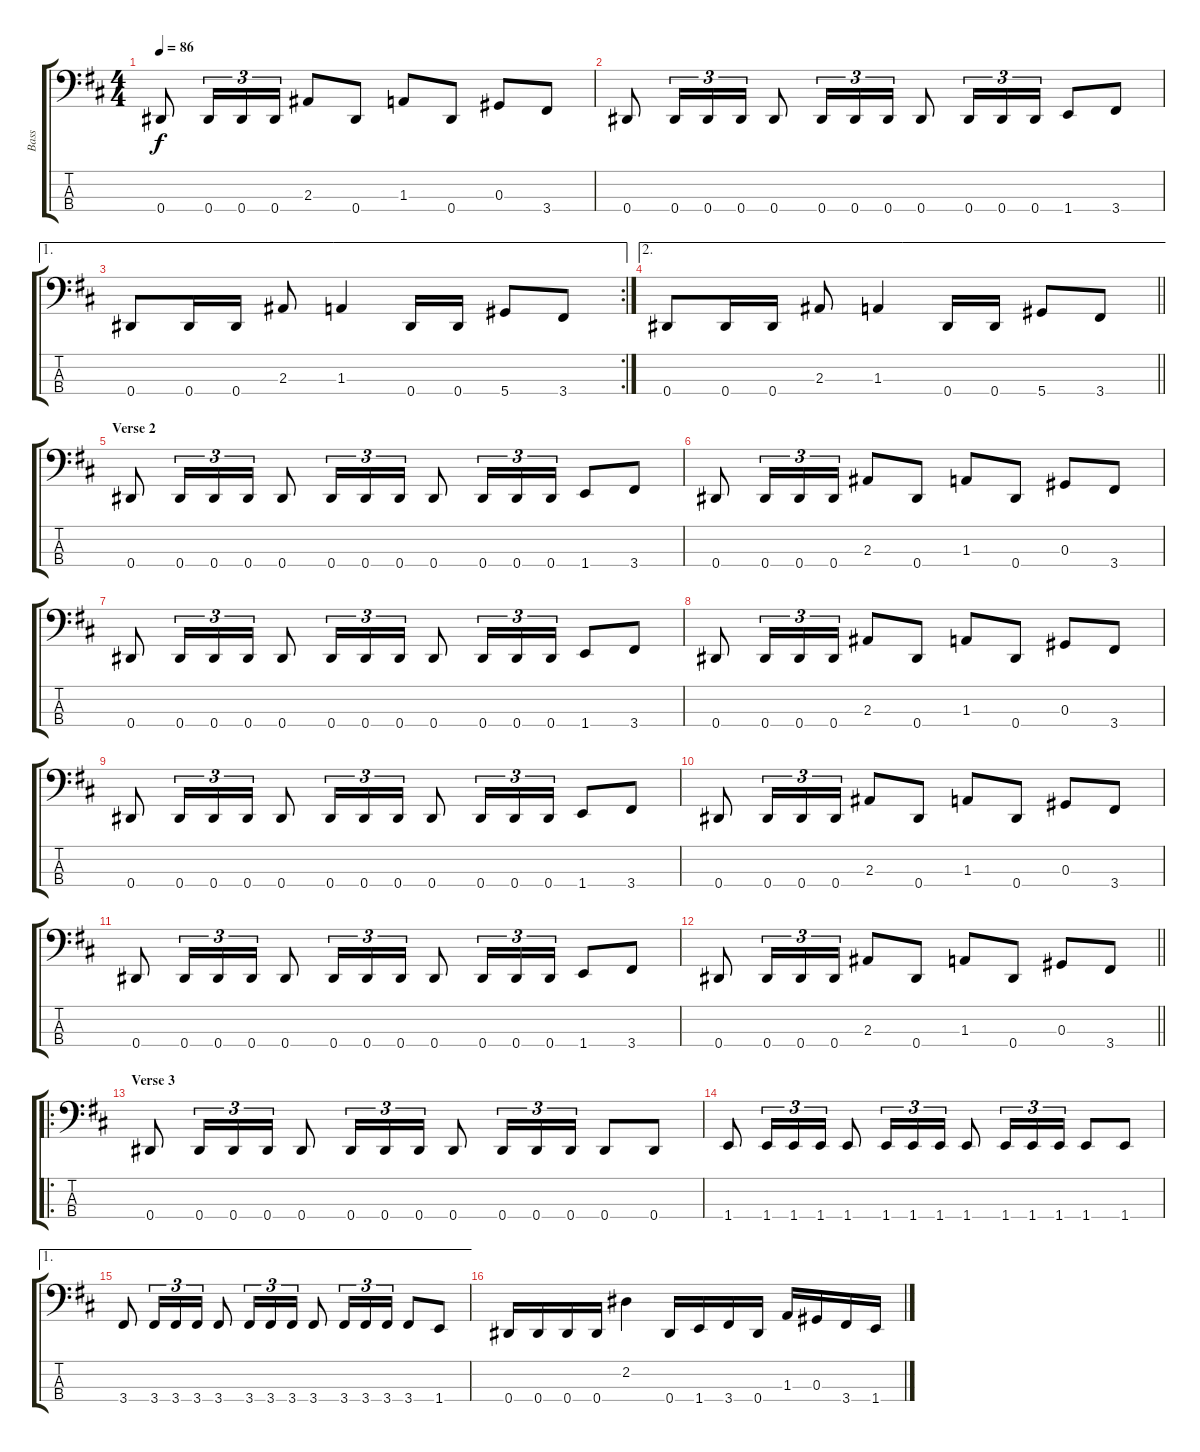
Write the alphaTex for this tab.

\track ("Bass" "Bass") {instrument electricbassfinger}
\staff {score tabs}
\tuning (Gb2 Db2 Ab1 Eb1) {hide}
\ts (4 4)
\tempo 86
\clef f4
\ks bminor
0.4.8{dy f} 0.4.16{tu (3 2)} 0.4.16{tu (3 2)} 0.4.16{tu (3 2)} 2.3.8 0.4.8 1.3.8 0.4.8 0.3.8 3.4.8 |
0.4.8 0.4.16{tu (3 2)} 0.4.16{tu (3 2)} 0.4.16{tu (3 2)} 0.4.8 0.4.16{tu (3 2)} 0.4.16{tu (3 2)} 0.4.16{tu (3 2)} 0.4.8 0.4.16{tu (3 2)} 0.4.16{tu (3 2)} 0.4.16{tu (3 2)} 1.4.8 3.4.8 |
\ae 1
\rc 2
0.4.8 0.4.16 0.4.16 2.3.8 1.3.4 0.4.16 0.4.16 5.4.8 3.4.8 |
\ae 2
\barLineRight lightlight
0.4.8 0.4.16 0.4.16 2.3.8 1.3.4 0.4.16 0.4.16 5.4.8 3.4.8 |
\section ("" "Verse 2")
0.4.8 0.4.16{tu (3 2)} 0.4.16{tu (3 2)} 0.4.16{tu (3 2)} 0.4.8 0.4.16{tu (3 2)} 0.4.16{tu (3 2)} 0.4.16{tu (3 2)} 0.4.8 0.4.16{tu (3 2)} 0.4.16{tu (3 2)} 0.4.16{tu (3 2)} 1.4.8 3.4.8 |
0.4.8 0.4.16{tu (3 2)} 0.4.16{tu (3 2)} 0.4.16{tu (3 2)} 2.3.8 0.4.8 1.3.8 0.4.8 0.3.8 3.4.8 |
0.4.8 0.4.16{tu (3 2)} 0.4.16{tu (3 2)} 0.4.16{tu (3 2)} 0.4.8 0.4.16{tu (3 2)} 0.4.16{tu (3 2)} 0.4.16{tu (3 2)} 0.4.8 0.4.16{tu (3 2)} 0.4.16{tu (3 2)} 0.4.16{tu (3 2)} 1.4.8 3.4.8 |
0.4.8 0.4.16{tu (3 2)} 0.4.16{tu (3 2)} 0.4.16{tu (3 2)} 2.3.8 0.4.8 1.3.8 0.4.8 0.3.8 3.4.8 |
0.4.8 0.4.16{tu (3 2)} 0.4.16{tu (3 2)} 0.4.16{tu (3 2)} 0.4.8 0.4.16{tu (3 2)} 0.4.16{tu (3 2)} 0.4.16{tu (3 2)} 0.4.8 0.4.16{tu (3 2)} 0.4.16{tu (3 2)} 0.4.16{tu (3 2)} 1.4.8 3.4.8 |
0.4.8 0.4.16{tu (3 2)} 0.4.16{tu (3 2)} 0.4.16{tu (3 2)} 2.3.8 0.4.8 1.3.8 0.4.8 0.3.8 3.4.8 |
0.4.8 0.4.16{tu (3 2)} 0.4.16{tu (3 2)} 0.4.16{tu (3 2)} 0.4.8 0.4.16{tu (3 2)} 0.4.16{tu (3 2)} 0.4.16{tu (3 2)} 0.4.8 0.4.16{tu (3 2)} 0.4.16{tu (3 2)} 0.4.16{tu (3 2)} 1.4.8 3.4.8 |
\barLineRight lightlight
0.4.8 0.4.16{tu (3 2)} 0.4.16{tu (3 2)} 0.4.16{tu (3 2)} 2.3.8 0.4.8 1.3.8 0.4.8 0.3.8 3.4.8 |
\ro
\section ("" "Verse 3")
0.4.8 0.4.16{tu (3 2)} 0.4.16{tu (3 2)} 0.4.16{tu (3 2)} 0.4.8 0.4.16{tu (3 2)} 0.4.16{tu (3 2)} 0.4.16{tu (3 2)} 0.4.8 0.4.16{tu (3 2)} 0.4.16{tu (3 2)} 0.4.16{tu (3 2)} 0.4.8 0.4.8 |
1.4.8 1.4.16{tu (3 2)} 1.4.16{tu (3 2)} 1.4.16{tu (3 2)} 1.4.8 1.4.16{tu (3 2)} 1.4.16{tu (3 2)} 1.4.16{tu (3 2)} 1.4.8 1.4.16{tu (3 2)} 1.4.16{tu (3 2)} 1.4.16{tu (3 2)} 1.4.8 1.4.8 |
\ae 1
3.4.8 3.4.16{tu (3 2)} 3.4.16{tu (3 2)} 3.4.16{tu (3 2)} 3.4.8 3.4.16{tu (3 2)} 3.4.16{tu (3 2)} 3.4.16{tu (3 2)} 3.4.8 3.4.16{tu (3 2)} 3.4.16{tu (3 2)} 3.4.16{tu (3 2)} 3.4.8 1.4.8 |
0.4.16 0.4.16 0.4.16 0.4.16 2.2.4 0.4.16 1.4.16 3.4.16 0.4.16 1.3.16 0.3.16 3.4.16 1.4.16
